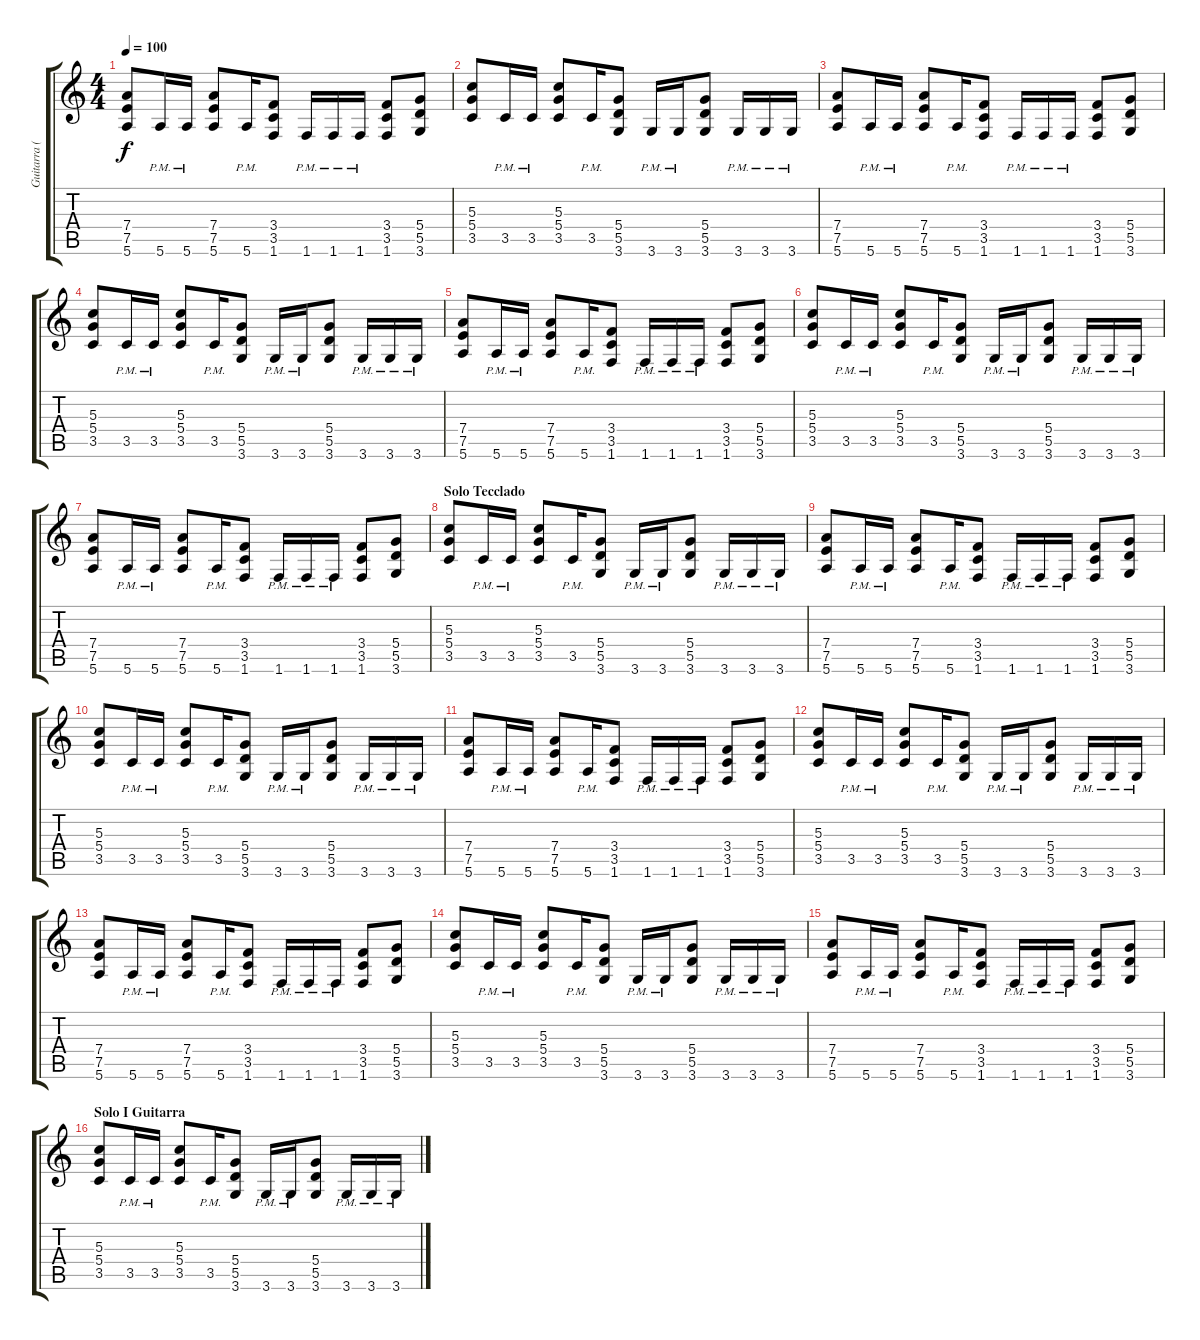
\track ("Guitarra (Ritmica)" "Guitarra (") {instrument acousticguitarsteel}
\staff {score tabs}
\tuning (E4 B3 G3 D3 A2 E2) {hide}
\ts (4 4)
\tempo 100
\clef g2
\ks c
(7.4 7.5 5.6).8{dy f} 5.6{pm}.16 5.6{pm}.16 (7.4 7.5 5.6).8 5.6{pm}.16 (3.4 3.5 1.6).8 1.6{pm}.16 1.6{pm}.16 1.6{pm}.16 (3.4 3.5 1.6).8 (5.4 5.5 3.6).8 |
(5.3 5.4 3.5).8 3.5{pm}.16 3.5{pm}.16 (5.3 5.4 3.5).8 3.5{pm}.16 (5.4 5.5 3.6).8 3.6{pm}.16 3.6{pm}.16 (5.4 5.5 3.6).8 3.6{pm}.16 3.6{pm}.16 3.6{pm}.16 |
(7.4 7.5 5.6).8 5.6{pm}.16 5.6{pm}.16 (7.4 7.5 5.6).8 5.6{pm}.16 (3.4 3.5 1.6).8 1.6{pm}.16 1.6{pm}.16 1.6{pm}.16 (3.4 3.5 1.6).8 (5.4 5.5 3.6).8 |
(5.3 5.4 3.5).8 3.5{pm}.16 3.5{pm}.16 (5.3 5.4 3.5).8 3.5{pm}.16 (5.4 5.5 3.6).8 3.6{pm}.16 3.6{pm}.16 (5.4 5.5 3.6).8 3.6{pm}.16 3.6{pm}.16 3.6{pm}.16 |
(7.4 7.5 5.6).8 5.6{pm}.16 5.6{pm}.16 (7.4 7.5 5.6).8 5.6{pm}.16 (3.4 3.5 1.6).8 1.6{pm}.16 1.6{pm}.16 1.6{pm}.16 (3.4 3.5 1.6).8 (5.4 5.5 3.6).8 |
(5.3 5.4 3.5).8 3.5{pm}.16 3.5{pm}.16 (5.3 5.4 3.5).8 3.5{pm}.16 (5.4 5.5 3.6).8 3.6{pm}.16 3.6{pm}.16 (5.4 5.5 3.6).8 3.6{pm}.16 3.6{pm}.16 3.6{pm}.16 |
(7.4 7.5 5.6).8 5.6{pm}.16 5.6{pm}.16 (7.4 7.5 5.6).8 5.6{pm}.16 (3.4 3.5 1.6).8 1.6{pm}.16 1.6{pm}.16 1.6{pm}.16 (3.4 3.5 1.6).8 (5.4 5.5 3.6).8 |
\section ("" "Solo Tecclado ")
(5.3 5.4 3.5).8 3.5{pm}.16 3.5{pm}.16 (5.3 5.4 3.5).8 3.5{pm}.16 (5.4 5.5 3.6).8 3.6{pm}.16 3.6{pm}.16 (5.4 5.5 3.6).8 3.6{pm}.16 3.6{pm}.16 3.6{pm}.16 |
(7.4 7.5 5.6).8 5.6{pm}.16 5.6{pm}.16 (7.4 7.5 5.6).8 5.6{pm}.16 (3.4 3.5 1.6).8 1.6{pm}.16 1.6{pm}.16 1.6{pm}.16 (3.4 3.5 1.6).8 (5.4 5.5 3.6).8 |
(5.3 5.4 3.5).8 3.5{pm}.16 3.5{pm}.16 (5.3 5.4 3.5).8 3.5{pm}.16 (5.4 5.5 3.6).8 3.6{pm}.16 3.6{pm}.16 (5.4 5.5 3.6).8 3.6{pm}.16 3.6{pm}.16 3.6{pm}.16 |
(7.4 7.5 5.6).8 5.6{pm}.16 5.6{pm}.16 (7.4 7.5 5.6).8 5.6{pm}.16 (3.4 3.5 1.6).8 1.6{pm}.16 1.6{pm}.16 1.6{pm}.16 (3.4 3.5 1.6).8 (5.4 5.5 3.6).8 |
(5.3 5.4 3.5).8 3.5{pm}.16 3.5{pm}.16 (5.3 5.4 3.5).8 3.5{pm}.16 (5.4 5.5 3.6).8 3.6{pm}.16 3.6{pm}.16 (5.4 5.5 3.6).8 3.6{pm}.16 3.6{pm}.16 3.6{pm}.16 |
(7.4 7.5 5.6).8 5.6{pm}.16 5.6{pm}.16 (7.4 7.5 5.6).8 5.6{pm}.16 (3.4 3.5 1.6).8 1.6{pm}.16 1.6{pm}.16 1.6{pm}.16 (3.4 3.5 1.6).8 (5.4 5.5 3.6).8 |
(5.3 5.4 3.5).8 3.5{pm}.16 3.5{pm}.16 (5.3 5.4 3.5).8 3.5{pm}.16 (5.4 5.5 3.6).8 3.6{pm}.16 3.6{pm}.16 (5.4 5.5 3.6).8 3.6{pm}.16 3.6{pm}.16 3.6{pm}.16 |
(7.4 7.5 5.6).8 5.6{pm}.16 5.6{pm}.16 (7.4 7.5 5.6).8 5.6{pm}.16 (3.4 3.5 1.6).8 1.6{pm}.16 1.6{pm}.16 1.6{pm}.16 (3.4 3.5 1.6).8 (5.4 5.5 3.6).8 |
\section ("" "Solo I Guitarra")
(5.3 5.4 3.5).8{instrument overdrivenguitar} 3.5{pm}.16 3.5{pm}.16 (5.3 5.4 3.5).8 3.5{pm}.16 (5.4 5.5 3.6).8 3.6{pm}.16 3.6{pm}.16 (5.4 5.5 3.6).8 3.6{pm}.16 3.6{pm}.16 3.6{pm}.16
